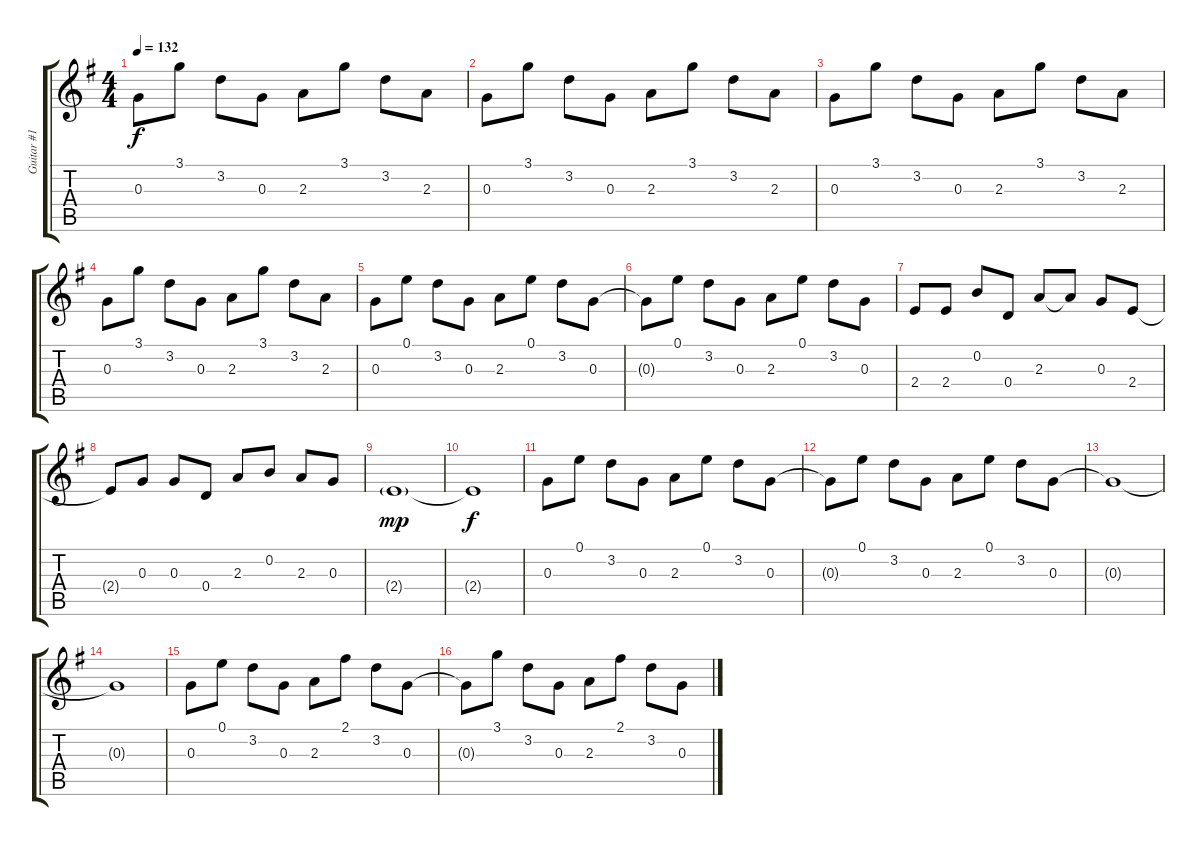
\track ("Guitar #1" "Guitar #1") {instrument electricguitarclean}
\staff {score tabs}
\tuning (E4 B3 G3 D3 A2 E2) {hide}
\ts (4 4)
\tempo 132
\clef g2
\ks g
0.3{t}.8{dy f} 3.1.8 3.2.8 0.3.8 2.3.8 3.1.8 3.2.8 2.3.8 |
0.3.8 3.1.8 3.2.8 0.3.8 2.3.8 3.1.8 3.2.8 2.3.8 |
0.3.8 3.1.8 3.2.8 0.3.8 2.3.8 3.1.8 3.2.8 2.3.8 |
0.3.8 3.1.8 3.2.8 0.3.8 2.3.8 3.1.8 3.2.8 2.3.8 |
0.3.8 0.1.8 3.2.8 0.3.8 2.3.8 0.1.8 3.2.8 0.3.8 |
0.3{t}.8 0.1.8 3.2.8 0.3.8 2.3.8 0.1.8 3.2.8 0.3.8 |
2.4.8 2.4.8 0.2.8 0.4.8 2.3.8 2.3{t}.8 0.3.8 2.4.8 |
2.4{t}.8 0.3.8 0.3.8 0.4.8 2.3.8 0.2.8 2.3.8 0.3.8 |
2.4{g}.1{dy mp} |
2.4{t}.1{dy f} |
0.3.8 0.1.8 3.2.8 0.3.8 2.3.8 0.1.8 3.2.8 0.3.8 |
0.3{t}.8 0.1.8 3.2.8 0.3.8 2.3.8 0.1.8 3.2.8 0.3.8 |
0.3{t}.1 |
0.3{t}.1 |
0.3.8 0.1.8 3.2.8 0.3.8 2.3.8 2.1.8 3.2.8 0.3.8 |
0.3{t}.8 3.1.8 3.2.8 0.3.8 2.3.8 2.1.8 3.2.8 0.3.8
